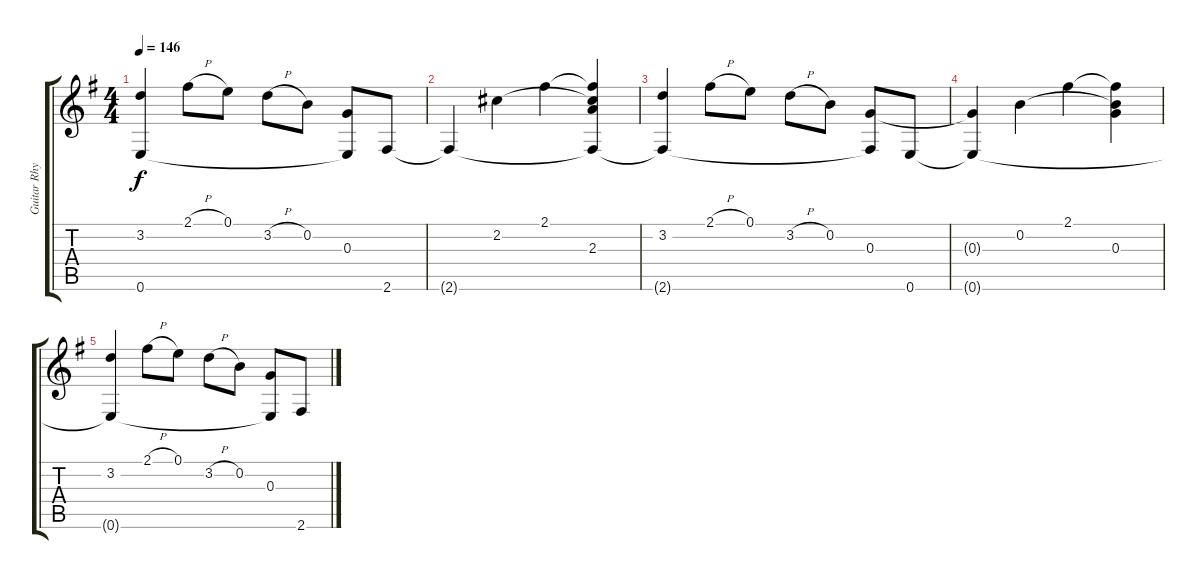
\track ("Guitar Rhythm 4" "Guitar Rhy") {instrument overdrivenguitar}
\staff {score tabs}
\tuning (E4 B3 G3 D3 A2 E2) {hide}
\ts (4 4)
\tempo 146
\clef g2
\ks g
(3.2 0.6{t}).4{dy f} 2.1{h}.8 0.1.8 3.2{h}.8 0.2.8 (0.3 0.6{t}).8 2.6.8 |
2.6{t}.4 2.2.4 2.1.4 (2.1{t} 2.2{t} 2.3 2.6{t}).4 |
(3.2 2.6{t}).4 2.1{h}.8 0.1.8 3.2{h}.8 0.2.8 (0.3 2.6{t}).8 0.6.8 |
(0.3{t} 0.6{t}).4 0.2.4 2.1.4 (2.1{t} 0.2{t} 0.3).4 |
(3.2 0.6{t}).4 2.1{h}.8 0.1.8 3.2{h}.8 0.2.8 (0.3 0.6{t}).8 2.6.8
